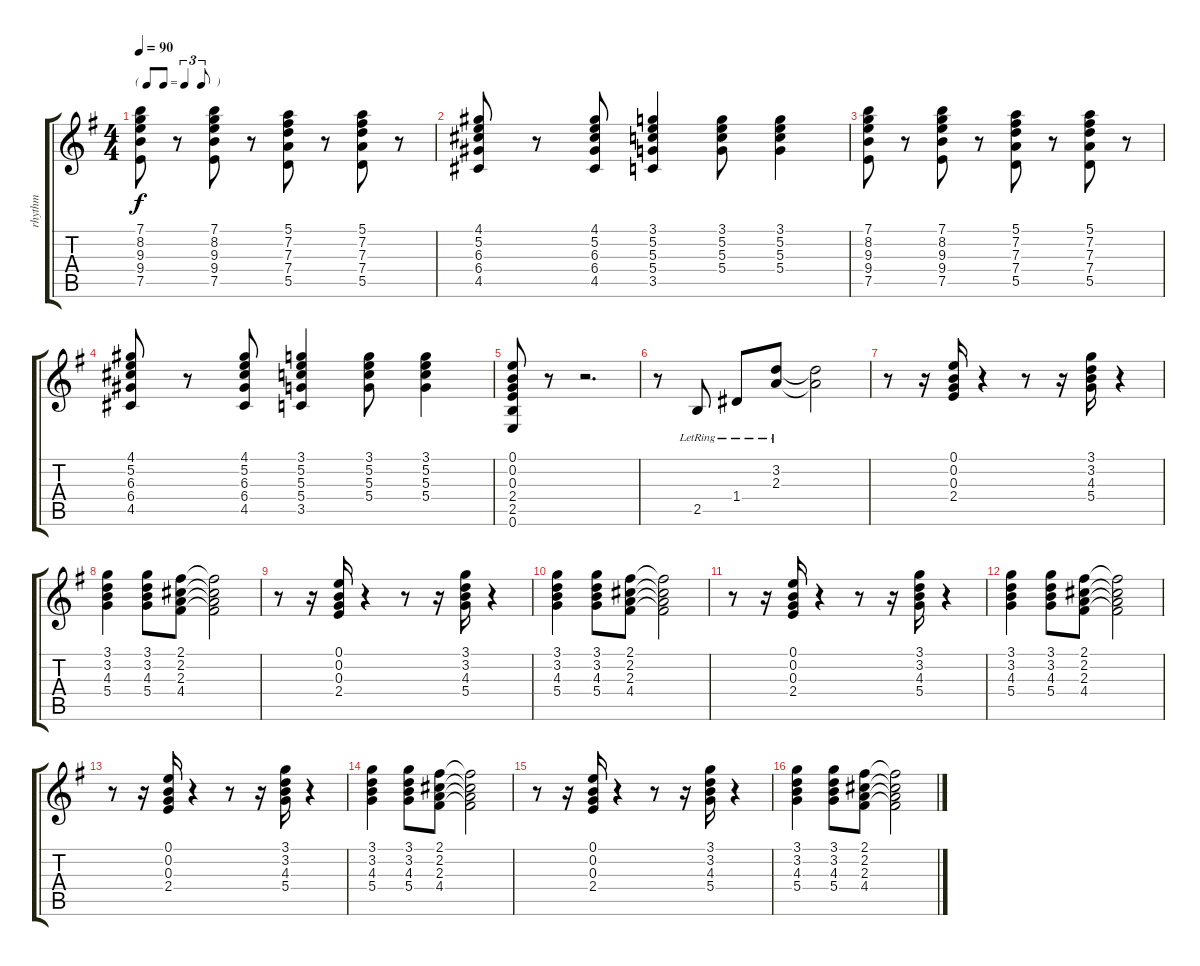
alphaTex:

\track ("rhythm" "rhythm") {instrument electricguitarjazz}
\staff {score tabs}
\tuning (E4 B3 G3 D3 A2 E2) {hide}
\ts (4 4)
\tf triplet8th
\tempo 90
\clef g2
\ks g
(7.1 8.2 9.3 9.4 7.5).8{dy f} r.8 (7.1 8.2 9.3 9.4 7.5).8 r.8 (5.1 7.2 7.3 7.4 5.5).8 r.8 (5.1 7.2 7.3 7.4 5.5).8 r.8 |
(4.1 5.2 6.3 6.4 4.5).8 r.8 (4.1 5.2 6.3 6.4 4.5).8 (3.1 5.2 5.3 5.4 3.5).4 (3.1 5.2 5.3 5.4).8 (3.1 5.2 5.3 5.4).4 |
(7.1 8.2 9.3 9.4 7.5).8 r.8 (7.1 8.2 9.3 9.4 7.5).8 r.8 (5.1 7.2 7.3 7.4 5.5).8 r.8 (5.1 7.2 7.3 7.4 5.5).8 r.8 |
(4.1 5.2 6.3 6.4 4.5).8 r.8 (4.1 5.2 6.3 6.4 4.5).8 (3.1 5.2 5.3 5.4 3.5).4 (3.1 5.2 5.3 5.4).8 (3.1 5.2 5.3 5.4).4 |
(0.1 0.2 0.3 2.4 2.5 0.6).8 r.8 r.2{d} |
r.8 2.5{lr}.8 1.4{lr}.8 (3.2{lr} 2.3{lr}).8 (3.2{t} 2.3{t}).2 |
r.8 r.16 (0.1 0.2 0.3 2.4).16 r.4 r.8 r.16 (3.1 3.2 4.3 5.4).16 r.4 |
(3.1 3.2 4.3 5.4).4 (3.1 3.2 4.3 5.4).8 (2.1 2.2 2.3 4.4).8 (2.1{t} 2.2{t} 2.3{t} 4.4{t}).2 |
r.8 r.16 (0.1 0.2 0.3 2.4).16 r.4 r.8 r.16 (3.1 3.2 4.3 5.4).16 r.4 |
(3.1 3.2 4.3 5.4).4 (3.1 3.2 4.3 5.4).8 (2.1 2.2 2.3 4.4).8 (2.1{t} 2.2{t} 2.3{t} 4.4{t}).2 |
r.8 r.16 (0.1 0.2 0.3 2.4).16 r.4 r.8 r.16 (3.1 3.2 4.3 5.4).16 r.4 |
(3.1 3.2 4.3 5.4).4 (3.1 3.2 4.3 5.4).8 (2.1 2.2 2.3 4.4).8 (2.1{t} 2.2{t} 2.3{t} 4.4{t}).2 |
r.8 r.16 (0.1 0.2 0.3 2.4).16 r.4 r.8 r.16 (3.1 3.2 4.3 5.4).16 r.4 |
(3.1 3.2 4.3 5.4).4 (3.1 3.2 4.3 5.4).8 (2.1 2.2 2.3 4.4).8 (2.1{t} 2.2{t} 2.3{t} 4.4{t}).2 |
r.8 r.16 (0.1 0.2 0.3 2.4).16 r.4 r.8 r.16 (3.1 3.2 4.3 5.4).16 r.4 |
(3.1 3.2 4.3 5.4).4 (3.1 3.2 4.3 5.4).8 (2.1 2.2 2.3 4.4).8 (2.1{t} 2.2{t} 2.3{t} 4.4{t}).2
